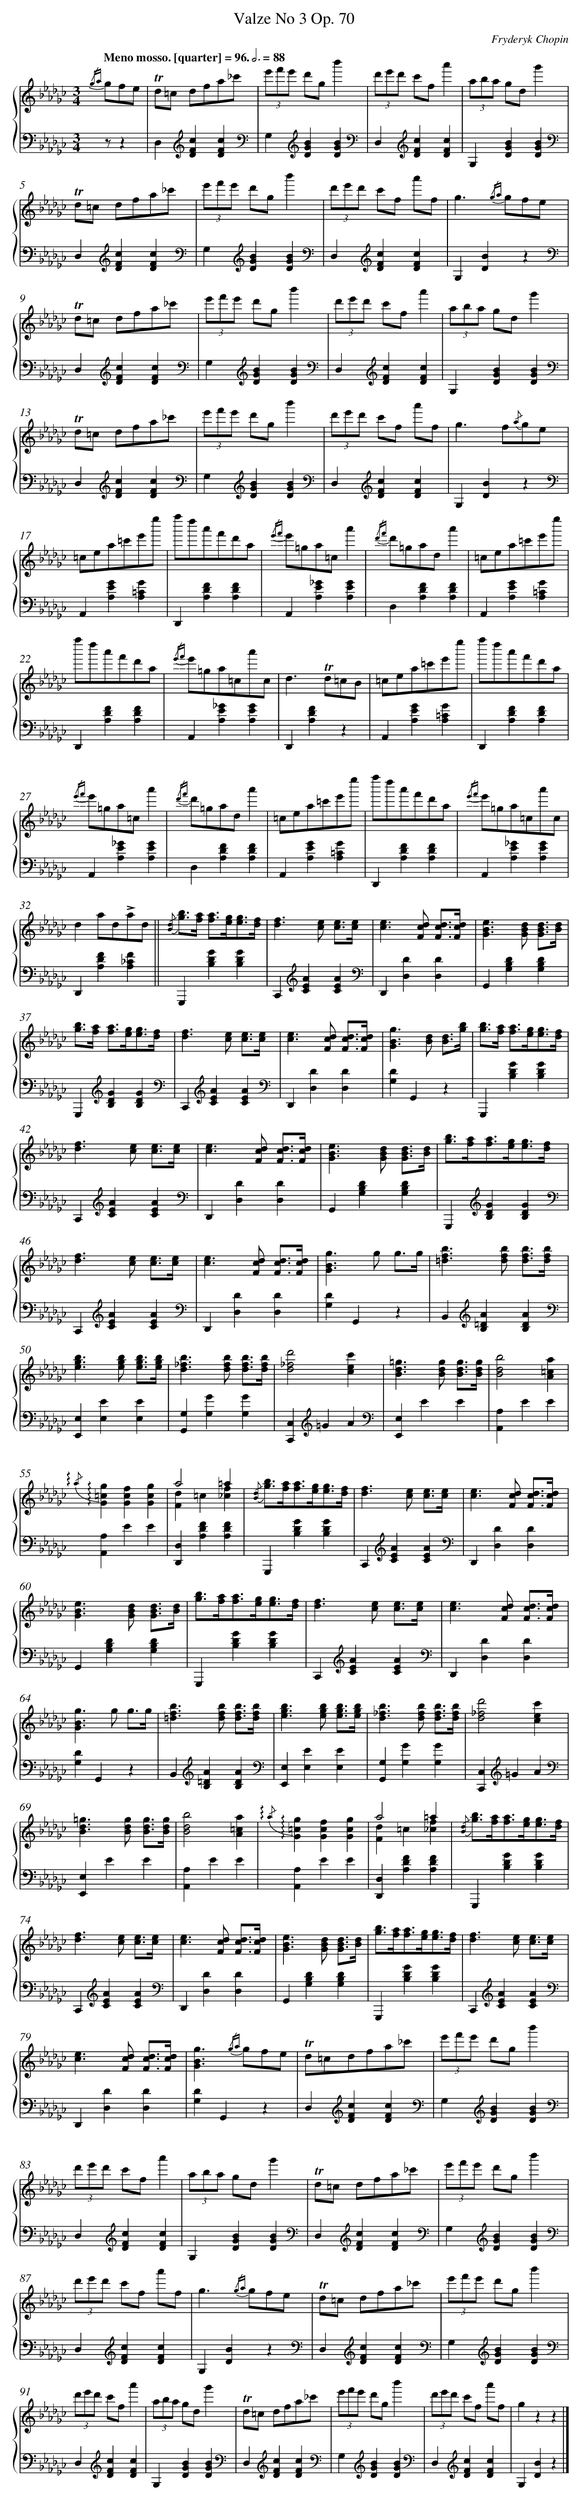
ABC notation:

X:1
T: Valze No 3 Op. 70
C: Fryderyk Chopin
L: 1/4
M: 3/4
Q: "Meno mosso. [quarter] = 96." 3/4=88
%%staves {1 2}
V: 1 clef=treble
V: 2 clef=bass
K: Gb
[V:1] {/ga} g/f/e/ [I:setbarnb 1]|
[V:2] z/z |
[V:1] !trill!d/=c/ d/f/a/_c'/ |
[V:2] D,[K:clef=treble][cFD][cFD][K:clef=bass] |
[V:1] (3e'/f'/e'/ d'/g/b' |
[V:2] G,[K:clef=treble][BGD][BGD][K:clef=bass] |
[V:1] (3d'/e'/d'/ c'/f/a' |
[V:2] D,[K:clef=treble][cFD][cFD] |
[V:1] (3a/b/a/ g/d/g' |
[V:2] G,[BGD][BGD][K:clef=bass] |
[V:1] !trill!d/=c/ d/f/a/_c'/ |
[V:2] D,[K:clef=treble][cFD][cFD][K:clef=bass] |
[V:1] (3e'/f'/e'/ d'/g/b' |
[V:2] G,[K:clef=treble][BGD][BGD][K:clef=bass] |
[V:1] (3d'/e'/d'/ c'/f/ a'/f/ |
[V:2] D,[K:clef=treble][cFD][cFD] |
[V:1] g>{/ga} gf/e/ |
[V:2] G,[BD]z[K:clef=bass] |
[V:1] !trill!d/=c/ d/f/a/_c'/ |
[V:2] D,[K:clef=treble][cFD][cFD][K:clef=bass] |
[V:1] (3e'/f'/e'/ d'/g/b' |
[V:2] G,[K:clef=treble][BGD][BGD][K:clef=bass] |
[V:1] (3d'/e'/d'/ c'/f/a' |
[V:2] D,[K:clef=treble][cFD][cFD] |
[V:1] (3a/b/a/ g/d/g' |
[V:2] G,[BGD][BGD][K:clef=bass] |
[V:1] !trill!d/=c/ d/f/a/_c'/ |
[V:2] D,[K:clef=treble][cFD][cFD][K:clef=bass] |
[V:1] (3e'/f'/e'/ d'/g/b' |
[V:2] G,[K:clef=treble][BGD][BGD][K:clef=bass] |
[V:1] (3d'/e'/d'/ c'/f/ a'/f/ |
[V:2] D,[K:clef=treble][cFD][cFD] |
[V:1] g>f{/a}g/e/ |
[V:2] G,[BD]z[K:clef=bass] |
[V:1] =c/e/a/=c'/e'/e''/ |
[V:2] A,,[GEA,][G=CA,] |
[V:1] f''/d''/a'/f'/d'/a/ |
[V:2] D,,[FDA,][FDA,] |
[V:1] {/e'f'} e'/=g/a/=c/a' |
[V:2] A,,[_GEA,][GEA,] |
[V:1] {/d'f'} d'/=g/a/d/a' |
[V:2] D,[FDA,][FDA,] |
[V:1] =c/e/a/=c'/e'/e''/ |
[V:2] A,,[GEA,][G=CA,] |
[V:1] f''/d''/a'/f'/d'/a/ |
[V:2] D,,[FDA,][FDA,] |
[V:1] {/e'f'} e'/=g/a/=c/a'/c/ |
[V:2] A,,[_GEA,][GEA,] |
[V:1] d>!trill!d=c/B/ |
[V:2] D,,[FDA,]z |
[V:1] =c/e/a/=c'/e'/e''/ |
[V:2] A,,[GEA,][G=CA,] |
[V:1] f''/d''/a'/f'/d'/a/ |
[V:2] D,,[FDA,][FDA,] |
[V:1] {/e'f'} e'/=g/a/=c/a' |
[V:2] A,,[_GEA,][GEA,] |
[V:1] {/d'f'} d'/=g/a/d/a' |
[V:2] D,[FDA,][FDA,] |
[V:1] =c/e/a/=c'/e'/e''/ |
[V:2] A,,[GEA,][G=CA,] |
[V:1] f''/d''/a'/f'/d'/a/ |
[V:2] D,,[FDA,][FDA,] |
[V:1] {/e'f'} e'/=g/a/=c/a'/c/ |
[V:2] A,,[_GEA,][GEA,] |
[V:1] da/d/!accent!a/d/ ||
[V:2] D,,[FDA,][F_CA,] ||
[V:1] {/[dB]} [b/g/]>[a/f/] [a/f/]>[g/e/][g3//e3//][f//d//] |
[V:2] G,,,[GDB,][GDB,] |
[V:1] [fd]>[ec] [e3//c3//][e//c//] |
[V:2] C,,[K:clef=treble][AEC][AEC][K:clef=bass] |
[V:1] [ec]>[dcF] [d3//c3//F3//][d//c//F//] |
[V:2] D,,[DD,][DD,] |
[V:1] [eBG]>[dBG] [d3//B3//G3//][d//B//] |
[V:2] G,,[DB,G,][DB,G,] |
[V:1] [b/g/]>[a/f/] [a/f/]>[g/e/][g3//e3//][f//d//] |
[V:2] G,,,[K:clef=treble][GDB,][GDB,][K:clef=bass] |
[V:1] [fd]>[ec] [e3//c3//][e//c//] |
[V:2] C,,[K:clef=treble][AEC][AEC][K:clef=bass] |
[V:1] [ec]>[dcF] [d3//c3//F3//][d//c//F//] |
[V:2] D,,[DD,][DD,] |
[V:1] [gBG]>[dB] [d3//B3//][b//g//] |
[V:2] [DG,]G,,z |
[V:1] [b/g/]>[a/f/] [a/f/]>[g/e/][g3//e3//][f//d//] |
[V:2] G,,,[GDB,][GDB,] |
[V:1] [fd]>[ec] [e3//c3//][e//c//] |
[V:2] C,,[K:clef=treble][AEC][AEC][K:clef=bass] |
[V:1] [ec]>[dcF] [d3//c3//F3//][d//c//F//] |
[V:2] D,,[DD,][DD,] |
[V:1] [eBG]>[dBG] [d3//B3//G3//][d//B//] |
[V:2] G,,[DB,G,][DB,G,] |
[V:1] [b/g/]>[a/f/][a/f/]>[g/e/][g3//e3//][f//d//] |
[V:2] G,,,[K:clef=treble][GDB,][GDB,][K:clef=bass] |
[V:1] [fd]>[ec] [e3//c3//][e//c//] |
[V:2] C,,[K:clef=treble][AEC][AEC][K:clef=bass] |
[V:1] [ec]>[dcF] [d3//c3//F3//][d//c//F//] |
[V:2] D,,[DD,][DD,] |
[V:1] [gBG]>g g3//g// |
[V:2] [DG,]G,,z |
[V:1] [bf=d]>[bfd] [b3//f3//d3//][b//f//d//] |
[V:2] B,,[K:clef=treble][A=DB,][ADB,][K:clef=bass] |
[V:1] [bge]>[bge] [b3//g3//e3//][b//g//e//] |
[V:2] [E,E,,][EE,][EE,] |
[V:1] [b_fd]>[bfd] [b3//f3//d3//][b//f//d//] |
[V:2] [G,G,,][GG,][GG,] |
[V:1] [d'2_f2d2][c'ec] |
[V:2] [C,C,,][K:clef=treble]=GA[K:clef=bass] |
[V:1] [=gdB]>[gdB] [g3//d3//B3//][g//d//B//] |
[V:2] [E,E,,]EE |
[V:1] [b2d2B2][a=cA] |
[V:2] [A,A,,]EE |
[V:1] {/!arpeggio!a}!arpeggio![g=cG][fcG][gcG] |
[V:2] [A,A,,]EE |
[V:1] a2=a & [dF]=c[f_c] |
[V:2] [D,D,,][FDA,][FDA,] |
[V:1] {/[dB]} [b/g/]>[a/f/][a/f/]>[g/e/][g3//e3//][f//d//] |
[V:2] G,,,[GDB,][GDB,] |
[V:1] [fd]>[ec] [e3//c3//][e//c//] |
[V:2] C,,[K:clef=treble][AEC][AEC][K:clef=bass] |
[V:1] [ec]>[dcF] [d3//c3//F3//][d//c//F//] |
[V:2] D,,[DD,][DD,] |
[V:1] [eBG]>[dBG] [d3//B3//G3//][d//B//] |
[V:2] G,,[DB,G,][DB,G,] |
[V:1] [b/g/]>[a/f/][a/f/]>[g/e/][g3//e3//][f//d//] |
[V:2] G,,,[GDB,][GDB,] |
[V:1] [fd]>[ec] [e3//c3//][e//c//] |
[V:2] C,,[K:clef=treble][AEC][AEC][K:clef=bass] |
[V:1] [ec]>[dcF] [d3//c3//F3//][d//c//F//] |
[V:2] D,,[DD,][DD,] |
[V:1] [gBG]>g g3//g// |
[V:2] [DG,]G,,z |
[V:1] [bf=d]>[bfd] [b3//f3//d3//][b//f//d//] |
[V:2] B,,[K:clef=treble][A=DB,][ADB,][K:clef=bass] |
[V:1] [bge]>[bge] [b3//g3//e3//][b//g//e//] |
[V:2] [E,E,,][EE,][EE,] |
[V:1] [b_fd]>[bfd] [b3//f3//d3//][b//f//d//] |
[V:2] [G,G,,][GG,][GG,] |
[V:1] [d'2_f2d2][c'ec] |
[V:2] [C,C,,][K:clef=treble]=GA[K:clef=bass] |
[V:1] [=gdB]>[gdB] [g3//d3//B3//][g//d//B//] |
[V:2] [E,E,,]EE |
[V:1] [b2d2B2][a=cA] |
[V:2] [A,A,,]EE |
[V:1] {/!arpeggio!a}!arpeggio![g=cG][fcG][gcG] |
[V:2] [A,A,,]EE |
[V:1] a2=a & [dF]=c[f_c] |
[V:2] [D,D,,][FDA,][FDA,] |
[V:1] {/[dB]} [b/g/]>[a/f/][a/f/]>[g/e/][g3//e3//][f//d//] |
[V:2] G,,,[GDB,][GDB,] |
[V:1] [fd]>[ec] [e3//c3//][e//c//] |
[V:2] C,,[K:clef=treble][AEC][AEC][K:clef=bass] |
[V:1] [ec]>[dcF] [d3//c3//F3//][d//c//F//] |
[V:2] D,,[DD,][DD,] |
[V:1] [eBG]>[dBG] [d3//B3//G3//][d//B//] |
[V:2] G,,[DB,G,][DB,G,] |
[V:1] [b/g/]>[a/f/][a/f/]>[g/e/][g3//e3//][f//d//] |
[V:2] G,,,[GDB,][GDB,] |
[V:1] [fd]>[ec] [e3//c3//][e//c//] |
[V:2] C,,[K:clef=treble][AEC][AEC][K:clef=bass] |
[V:1] [ec]>[dcF] [d3//c3//F3//][d//c//F//] |
[V:2] D,,[DD,][DD,] |
[V:1] [gBG]>{/ga} gf/e/ |
[V:2] [DG,]G,,z |
[V:1] !trill!d/=c/d/f/a/_c'/ |
[V:2] D,[K:clef=treble][cFD][cFD][K:clef=bass] |
[V:1] (3e'/f'/e'/ d'/g/b' |
[V:2] G,[K:clef=treble][BGD][BGD][K:clef=bass] |
[V:1] (3d'/e'/d'/ c'/f/a' |
[V:2] D,[K:clef=treble][cFD][cFD] |
[V:1] (3a/b/a/ g/d/g' |
[V:2] G,[BGD][BGD][K:clef=bass] |
[V:1] !trill!d/=c/ d/f/a/_c'/ |
[V:2] D,[K:clef=treble][cFD][cFD][K:clef=bass] |
[V:1] (3e'/f'/e'/ d'/g/b' |
[V:2] G,[K:clef=treble][BGD][BGD][K:clef=bass] |
[V:1] (3d'/e'/d'/ c'/f/ a'/f/ |
[V:2] D,[K:clef=treble][cFD][cFD] |
[V:1] g>{/ga} gf/e/ |
[V:2] G,[BD]z[K:clef=bass] |
[V:1] !trill!d/=c/ d/f/a/_c'/ |
[V:2] D,[K:clef=treble][cFD][cFD][K:clef=bass] |
[V:1] (3e'/f'/e'/ d'/g/b' |
[V:2] G,[K:clef=treble][BGD][BGD][K:clef=bass] |
[V:1] (3d'/e'/d'/ c'/f/a' |
[V:2] D,[K:clef=treble][cFD][cFD] |
[V:1] (3a/b/a/ g/d/g' |
[V:2] G,[BGD][BGD][K:clef=bass] |
[V:1] !trill!d/=c/ d/f/a/_c'/ |
[V:2] D,[K:clef=treble][cFD][cFD][K:clef=bass] |
[V:1] (3e'/f'/e'/ d'/g/b' |
[V:2] G,[K:clef=treble][BGD][BGD][K:clef=bass] |
[V:1] (3d'/e'/d'/ c'/f/ a'/f/ |
[V:2] D,[K:clef=treble][cFD][cFD] |
[V:1] gzz |]
[V:2] G,[BD]z |]
